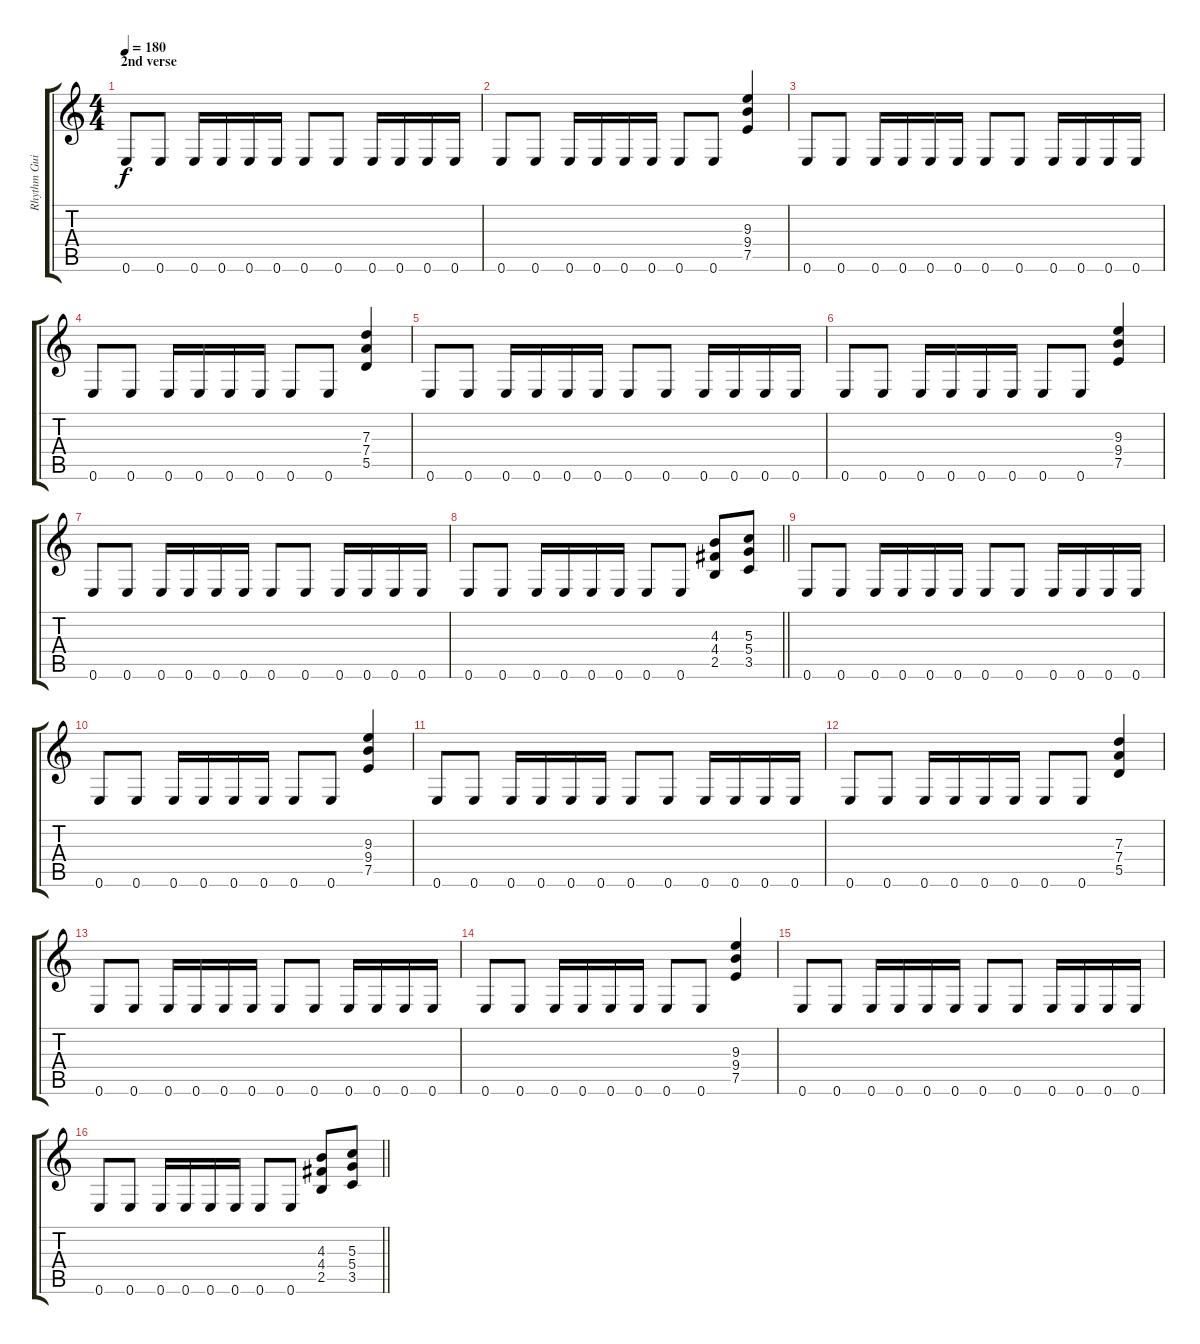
\track ("Rhythm Guitar" "Rhythm Gui") {instrument overdrivenguitar}
\staff {score tabs}
\tuning (E4 B3 G3 D3 A2 E2) {hide}
\ts (4 4)
\section ("" "2nd verse")
\tempo 180
\clef g2
\ks c
0.6.8{dy f} 0.6.8 0.6.16 0.6.16 0.6.16 0.6.16 0.6.8 0.6.8 0.6.16 0.6.16 0.6.16 0.6.16 |
0.6.8 0.6.8 0.6.16 0.6.16 0.6.16 0.6.16 0.6.8 0.6.8 (9.3 9.4 7.5).4 |
0.6.8 0.6.8 0.6.16 0.6.16 0.6.16 0.6.16 0.6.8 0.6.8 0.6.16 0.6.16 0.6.16 0.6.16 |
0.6.8 0.6.8 0.6.16 0.6.16 0.6.16 0.6.16 0.6.8 0.6.8 (7.3 7.4 5.5).4 |
0.6.8 0.6.8 0.6.16 0.6.16 0.6.16 0.6.16 0.6.8 0.6.8 0.6.16 0.6.16 0.6.16 0.6.16 |
0.6.8 0.6.8 0.6.16 0.6.16 0.6.16 0.6.16 0.6.8 0.6.8 (9.3 9.4 7.5).4 |
0.6.8 0.6.8 0.6.16 0.6.16 0.6.16 0.6.16 0.6.8 0.6.8 0.6.16 0.6.16 0.6.16 0.6.16 |
\barLineRight lightlight
0.6.8 0.6.8 0.6.16 0.6.16 0.6.16 0.6.16 0.6.8 0.6.8 (4.3 4.4 2.5).8 (5.3 5.4 3.5).8 |
0.6.8 0.6.8 0.6.16 0.6.16 0.6.16 0.6.16 0.6.8 0.6.8 0.6.16 0.6.16 0.6.16 0.6.16 |
0.6.8 0.6.8 0.6.16 0.6.16 0.6.16 0.6.16 0.6.8 0.6.8 (9.3 9.4 7.5).4 |
0.6.8 0.6.8 0.6.16 0.6.16 0.6.16 0.6.16 0.6.8 0.6.8 0.6.16 0.6.16 0.6.16 0.6.16 |
0.6.8 0.6.8 0.6.16 0.6.16 0.6.16 0.6.16 0.6.8 0.6.8 (7.3 7.4 5.5).4 |
0.6.8 0.6.8 0.6.16 0.6.16 0.6.16 0.6.16 0.6.8 0.6.8 0.6.16 0.6.16 0.6.16 0.6.16 |
0.6.8 0.6.8 0.6.16 0.6.16 0.6.16 0.6.16 0.6.8 0.6.8 (9.3 9.4 7.5).4 |
0.6.8 0.6.8 0.6.16 0.6.16 0.6.16 0.6.16 0.6.8 0.6.8 0.6.16 0.6.16 0.6.16 0.6.16 |
\barLineRight lightlight
0.6.8 0.6.8 0.6.16 0.6.16 0.6.16 0.6.16 0.6.8 0.6.8 (4.3 4.4 2.5).8 (5.3 5.4 3.5).8
